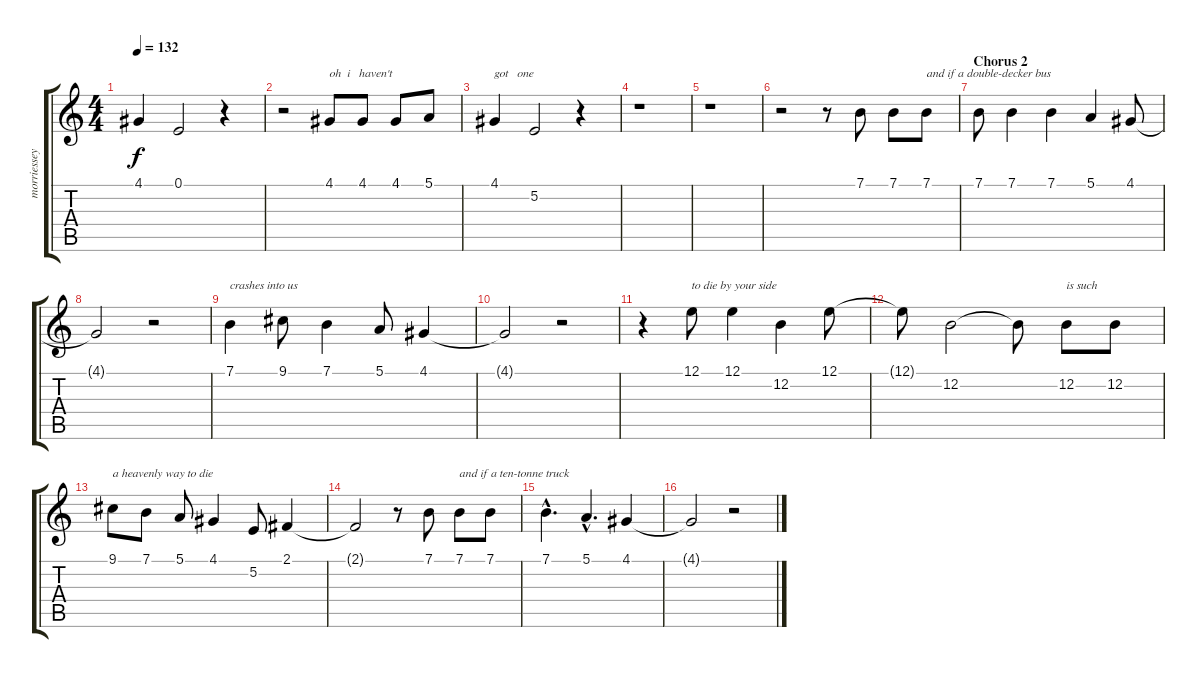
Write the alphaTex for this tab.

\track ("morriessey" "morriessey") {instrument pad1newage}
\staff {score tabs}
\tuning (E4 B3 G3 D3 A2 E2) {hide}
\ts (4 4)
\tempo 132
\clef g2
\ks c
4.1.4{dy f} 0.1.2 r.4 |
r.2 4.1.8{txt "oh  i   haven't"} 4.1.8 4.1.8 5.1.8 |
4.1.4{txt "got   one"} 5.2.2 r.4 |
r.1 |
r.1 |
r.2 r.8 7.1.8 7.1.8 7.1.8{txt "and if a double-decker bus"} |
\section ("" "Chorus 2")
7.1.8 7.1.4 7.1.4 5.1.4 4.1.8 |
4.1{t}.2 r.2 |
7.1.4{txt "crashes into us"} 9.1.8 7.1.4 5.1.8 4.1.4 |
4.1{t}.2 r.2 |
r.4 12.1.8{txt "to die by your side"} 12.1.4 12.2.4 12.1.8 |
12.1{t}.8 12.2.2 12.2{t}.8 12.2.8{txt "is such"} 12.2.8 |
9.1.8{txt "a heavenly way to die"} 7.1.8 5.1.8 4.1.4 5.2.8 2.1.4 |
2.1{t}.2 r.8 7.1.8 7.1.8{txt "and if a ten-tonne truck"} 7.1.8 |
7.1{hac}.4{d} 5.1{hac}.4{d} 4.1.4 |
4.1{t}.2 r.2
